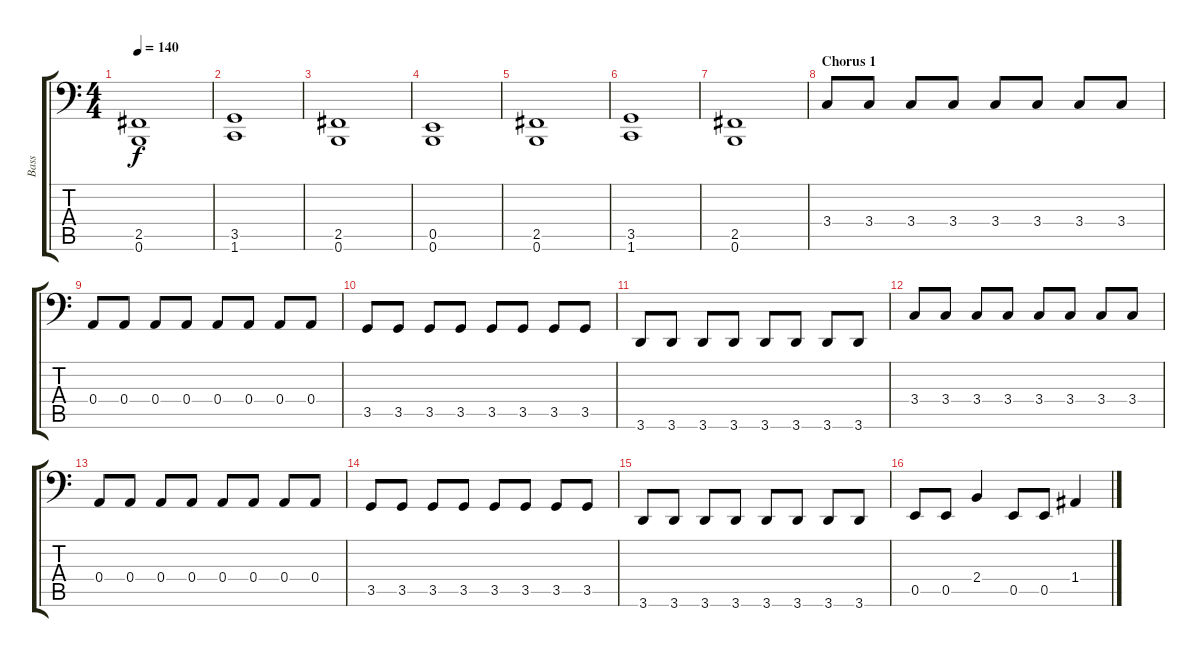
\track ("Bass" "Bass") {instrument electricbassfinger}
\staff {score tabs}
\tuning (C3 G2 D2 A1 E1 B0) {hide}
\ts (4 4)
\tempo 140
\clef f4
\ks c
(2.5 0.6).1{dy f} |
(3.5 1.6).1 |
(2.5 0.6).1 |
(0.5 0.6).1 |
(2.5 0.6).1 |
(3.5 1.6).1 |
(2.5 0.6).1 |
\section ("" "Chorus 1")
3.4.8 3.4.8 3.4.8 3.4.8 3.4.8 3.4.8 3.4.8 3.4.8 |
0.4.8 0.4.8 0.4.8 0.4.8 0.4.8 0.4.8 0.4.8 0.4.8 |
3.5.8 3.5.8 3.5.8 3.5.8 3.5.8 3.5.8 3.5.8 3.5.8 |
3.6.8 3.6.8 3.6.8 3.6.8 3.6.8 3.6.8 3.6.8 3.6.8 |
3.4.8 3.4.8 3.4.8 3.4.8 3.4.8 3.4.8 3.4.8 3.4.8 |
0.4.8 0.4.8 0.4.8 0.4.8 0.4.8 0.4.8 0.4.8 0.4.8 |
3.5.8 3.5.8 3.5.8 3.5.8 3.5.8 3.5.8 3.5.8 3.5.8 |
3.6.8 3.6.8 3.6.8 3.6.8 3.6.8 3.6.8 3.6.8 3.6.8 |
0.5.8 0.5.8 2.4.4 0.5.8 0.5.8 1.4.4
